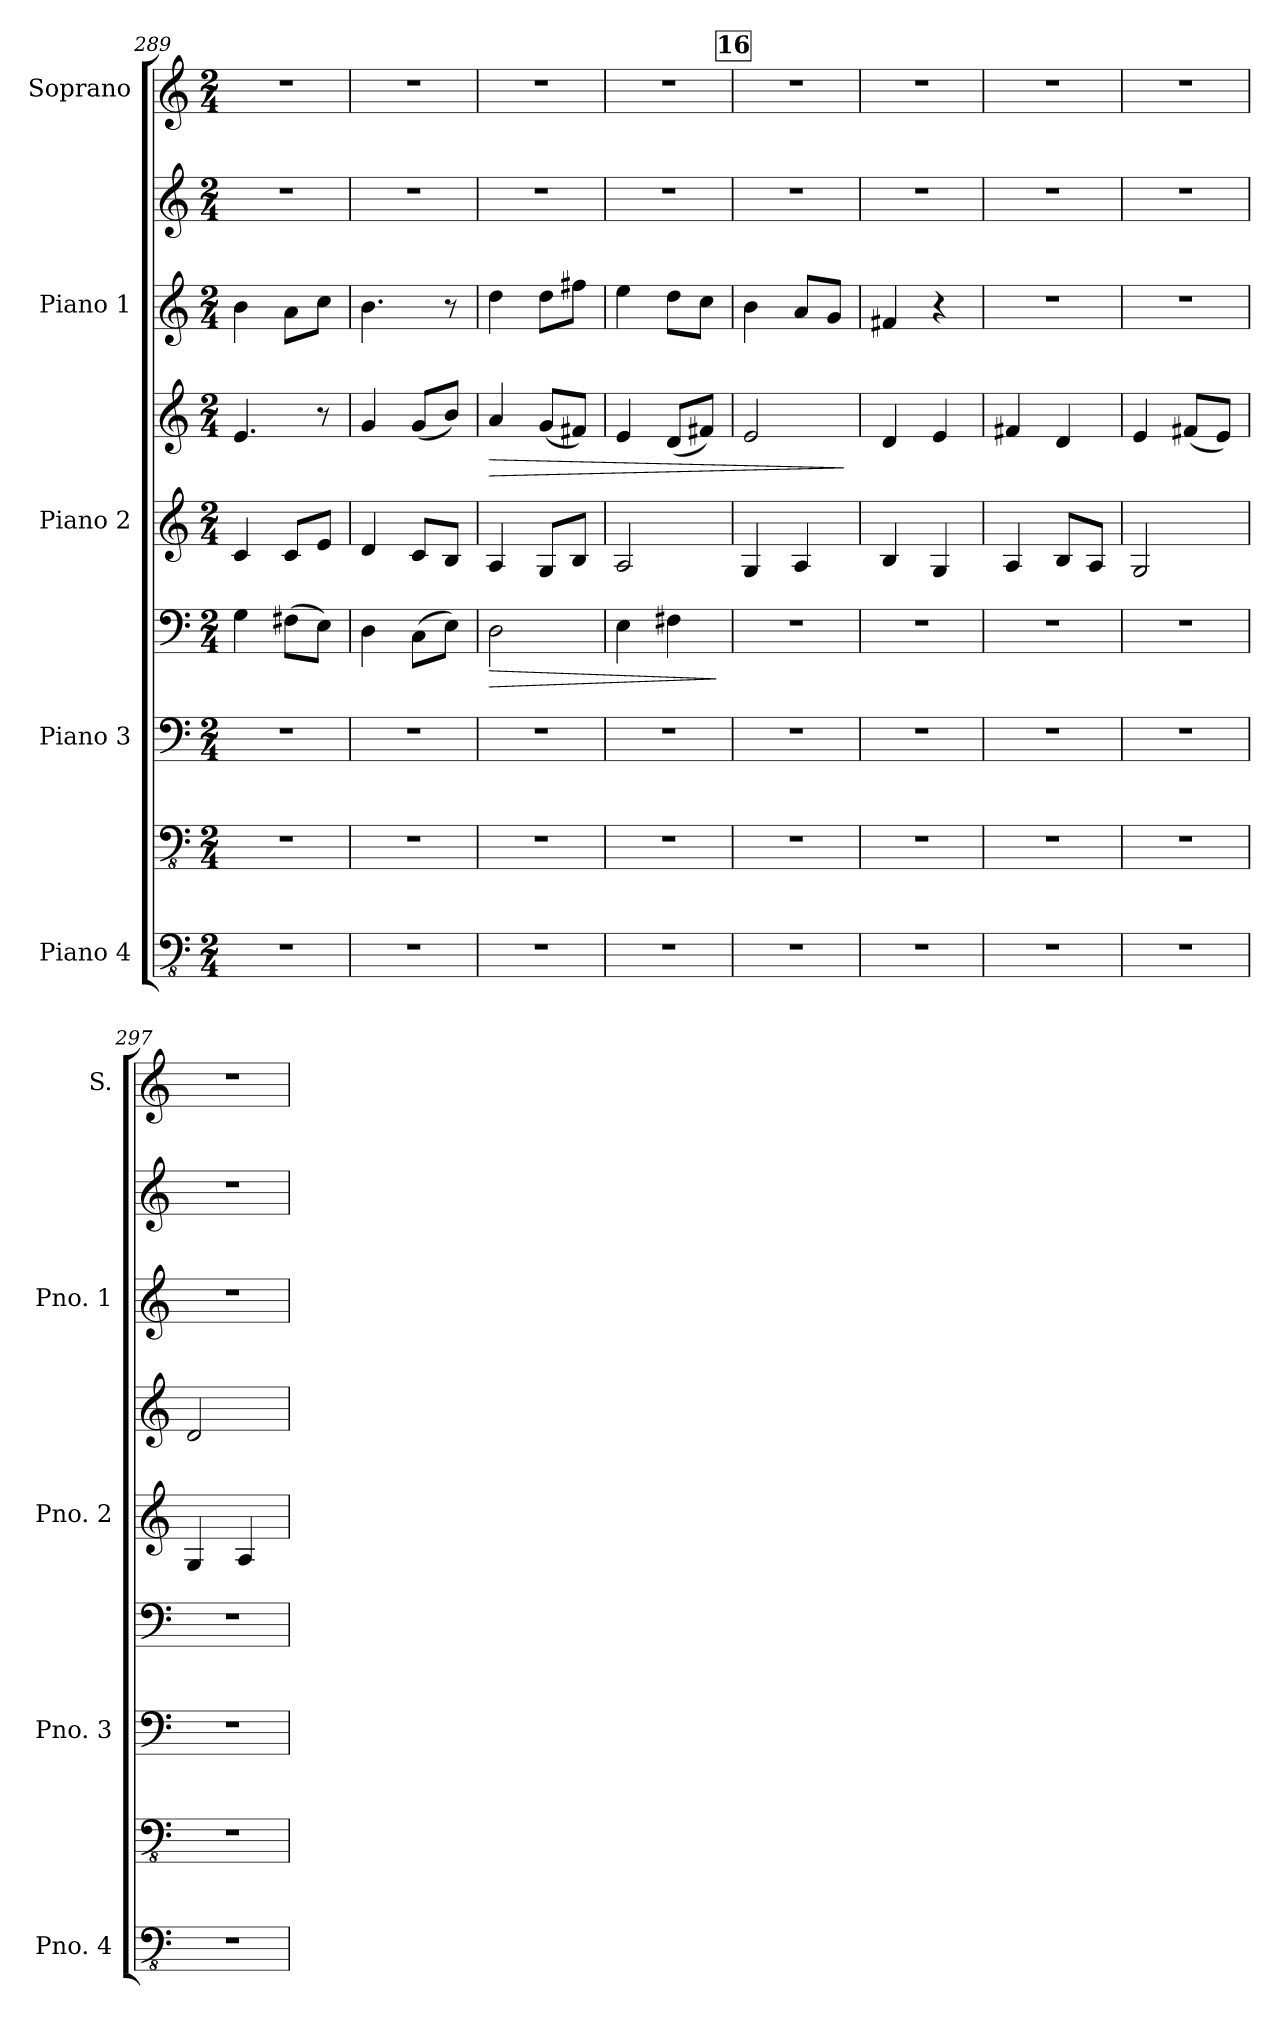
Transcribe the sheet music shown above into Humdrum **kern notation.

**kern	**kern	**kern	**kern	**dynam	**kern	**kern	**dynam	**kern	**kern	**kern
*part5	*part5	*part4	*part4	*part4	*part3	*part3	*part3	*part2	*part2	*part1
*staff9	*staff8	*staff7	*staff6	*staff6/7	*staff5	*staff4	*staff4/5	*staff3	*staff2	*staff1
*I"Piano 4	*	*I"Piano 3	*	*	*I"Piano 2	*	*	*I"Piano 1	*	*I"Soprano
*I'Pno. 4	*	*I'Pno. 3	*	*	*I'Pno. 2	*	*	*I'Pno. 1	*	*I'S.
*clefFv4	*clefFv4	*clefF4	*clefF4	*	*clefG2	*clefG2	*	*clefG2	*clefG2	*clefG2
*k[]	*k[]	*k[]	*k[]	*	*k[]	*k[]	*	*k[]	*k[]	*k[]
*M2/4	*M2/4	*M2/4	*M2/4	*	*M2/4	*M2/4	*	*M2/4	*M2/4	*M2/4
=289	=289	=289	=289	=289	=289	=289	=289	=289	=289	=289
2r	2r	2r	4G\	.	4c/	4.e/	.	4b\	2r	2r
.	.	.	(>8F#X\L	.	8c/L	.	.	8a\L	.	.
.	.	.	8E\J)	.	8e/J	8r	.	8cc\J	.	.
=290	=290	=290	=290	=290	=290	=290	=290	=290	=290	=290
2r	2r	2r	4D\	.	4d/	4g/	.	4.b\	2r	2r
.	.	.	(>8C\L	.	8c/L	(<8g/L	.	.	.	.
.	.	.	8E\J)	.	8B/J	8b/J)	.	8r	.	.
=291	=291	=291	=291	=291	=291	=291	=291	=291	=291	=291
!	!	!	!	!LO:HP:b	!	!	!LO:HP:b	!	!	!
2r	2r	2r	2D\	>	4A/	4a/	>	4dd\	2r	2r
.	.	.	.	.	8G/L	(<8g/L	.	8dd\L	.	.
.	.	.	.	.	8B/J	8f#X/J)	.	8ff#X\J	.	.
=292	=292	=292	=292	=292	=292	=292	=292	=292	=292	=292
2r	2r	2r	4E\	.	2A/	4e/	.	4ee\	2r	2r
.	.	.	4F#X\	.	.	(<8d/L	.	8dd\L	.	.
.	.	.	.	.	.	8f#X/J)	.	8cc\J	.	.
.	.	.	.	]	.	.	.	.	.	.
!!LO:REH:place=s1:a:B:fs=14:t=16
=293	=293	=293	=293	=293	=293	=293	=293	=293	=293	=293
2r	2r	2r	2r	.	4G/	2e/	.	4b\	2r	2r
.	.	.	.	.	4A/	.	.	8a/L	.	.
.	.	.	.	.	.	.	.	8g/J	.	.
.	.	.	.	.	.	.	]	.	.	.
=294	=294	=294	=294	=294	=294	=294	=294	=294	=294	=294
2r	2r	2r	2r	.	4B/	4d/	.	4f#X/	2r	2r
.	.	.	.	.	4G/	4e/	.	4r	.	.
=295	=295	=295	=295	=295	=295	=295	=295	=295	=295	=295
2r	2r	2r	2r	.	4A/	4f#X/	.	2r	2r	2r
.	.	.	.	.	8B/L	4d/	.	.	.	.
.	.	.	.	.	8A/J	.	.	.	.	.
=296	=296	=296	=296	=296	=296	=296	=296	=296	=296	=296
2r	2r	2r	2r	.	2G/	4e/	.	2r	2r	2r
.	.	.	.	.	.	(<8f#X/L	.	.	.	.
.	.	.	.	.	.	8e/J)	.	.	.	.
=297	=297	=297	=297	=297	=297	=297	=297	=297	=297	=297
2r	2r	2r	2r	.	4G/	2d/	.	2r	2r	2r
.	.	.	.	.	4A/	.	.	.	.	.
=	=	=	=	=	=	=	=	=	=	=
*-	*-	*-	*-	*-	*-	*-	*-	*-	*-	*-
